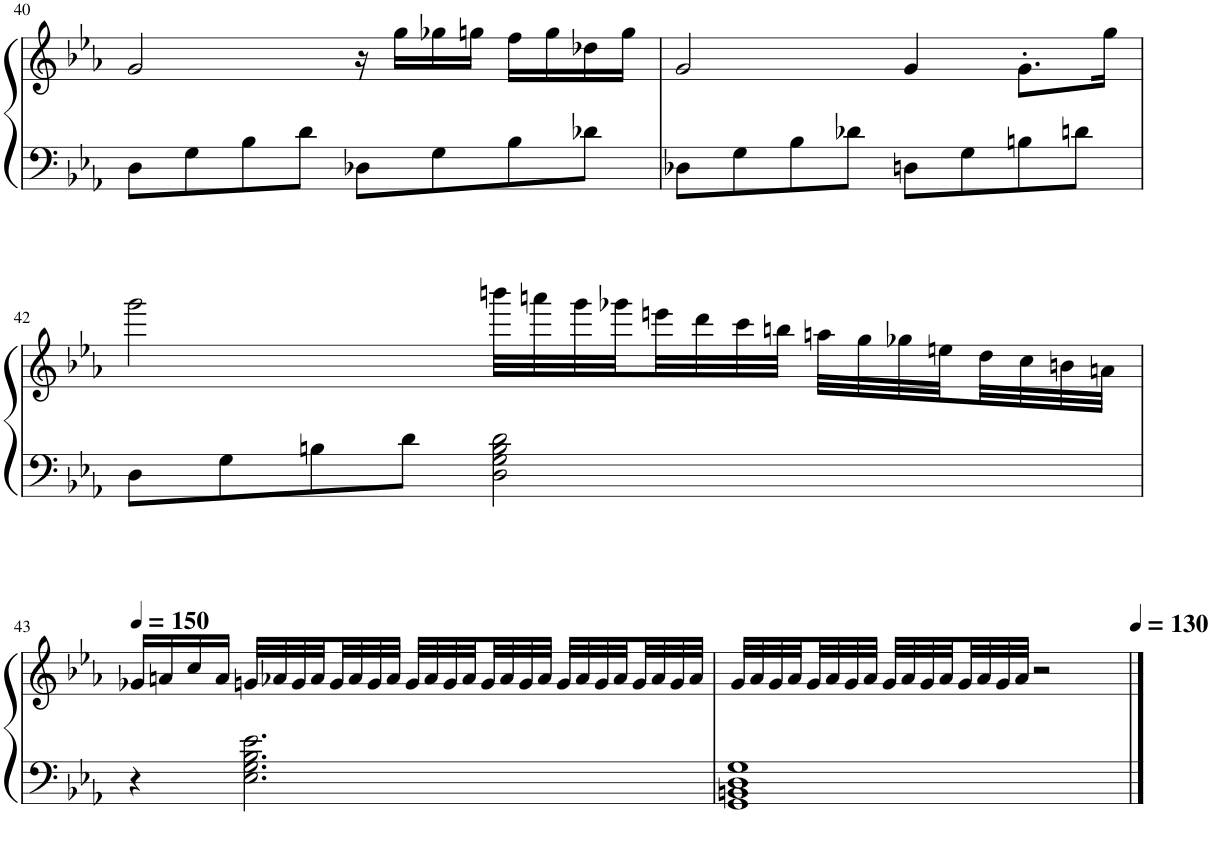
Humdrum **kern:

**kern	**kern
*part1	*part1
*staff2	*staff1
*I"Piano	*
*I'Pno.	*
!!LO:PB:g=z
*clefF4	*clefG2
*k[b-e-a-]	*k[b-e-a-]
*M4/4	*M4/4
=40	=40
8D\L	2g/
8G\	.
8B-\	.
8d\J	.
8D-X\L	16r
.	16gg\LL
8G\	16gg-X\
.	16ggn\JJ
8B-\	16ff\LL
.	16gg\
8d-X\J	16dd-X\
.	16gg\JJ
=41	=41
8D-X\L	2g/
8G\	.
8B-\	.
8d-X\J	.
8Dn\L	4g/
8G\	.
8Bn\	8.g'\L
8dn\J	.
.	16gg\Jk
!!LO:LB:g=z
=42	=42
8D\L	2ggg\
8G\	.
8Bn\	.
8d\J	.
2D\ 2G\ 2B\ 2d\	32bbbn\LLL
.	32aaan\
.	32ggg\
.	32ggg-X\
.	32eeen\
.	32ddd\
.	32ccc\
.	32bbn\JJJ
.	32aan\LLL
.	32gg\
.	32gg-X\
.	32een\
.	32dd\
.	32cc\
.	32bn\
.	32an\JJJ
!!LO:LB:g=z
=43	=43
*	*MM150
4r	16g-X/LL
.	16an/
.	16cc/
.	16a/JJ
2.E-\ 2.G\ 2.B-\ 2.e-\	32gn/LLL
.	32a-X/
.	32g/
.	32a-/
.	32g/
.	32a-/
.	32g/
.	32a-/JJJ
.	32g/LLL
.	32a-/
.	32g/
.	32a-/
.	32g/
.	32a-/
.	32g/
.	32a-/JJJ
.	32g/LLL
.	32a-/
.	32g/
.	32a-/
.	32g/
.	32a-/
.	32g/
.	32a-/JJJ
=44	=44
1GG 1BBn 1D 1G	32g/LLL
.	32a-/
.	32g/
.	32a-/
.	32g/
.	32a-/
.	32g/
.	32a-/JJJ
.	32g/LLL
.	32a-/
.	32g/
.	32a-/
.	32g/
.	32a-/
.	32g/
.	32a-/JJJ
.	2r
*MM130	*MM130
==	==
*-	*-
